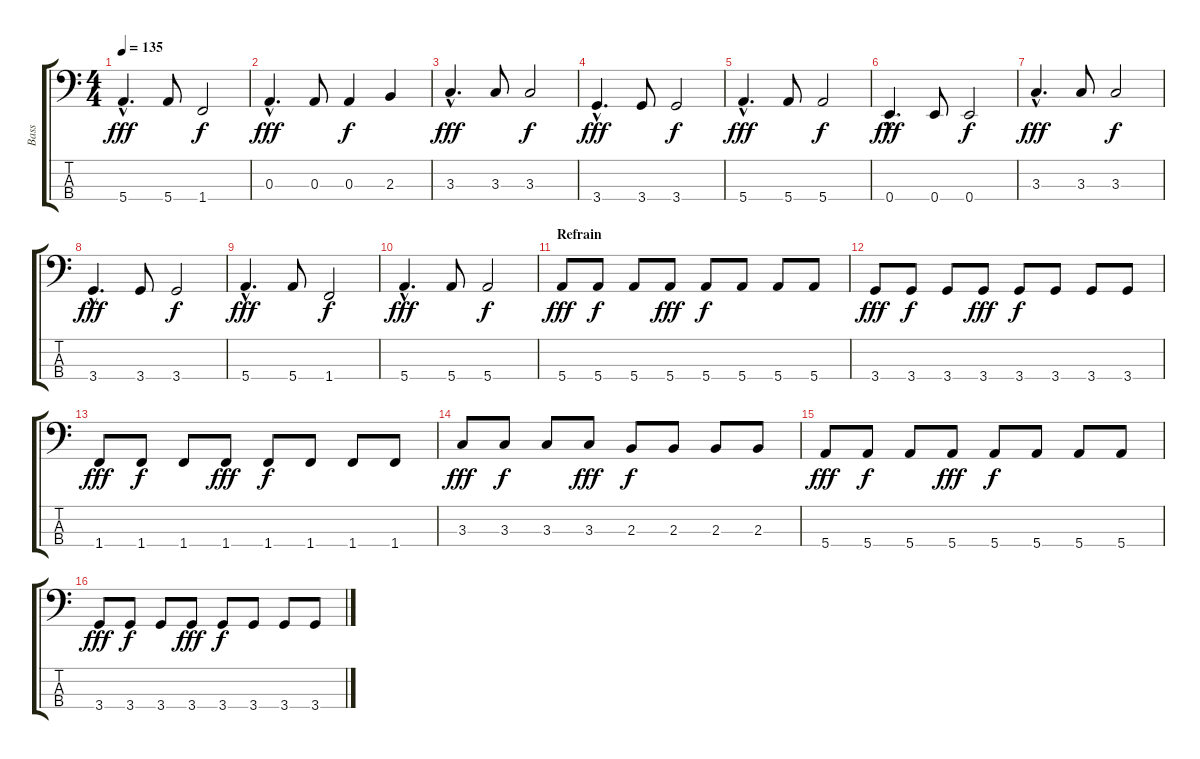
\track ("Bass" "Bass") {instrument electricbassfinger}
\staff {score tabs}
\tuning (G2 D2 A1 E1) {hide}
\ts (4 4)
\tempo 135
\clef f4
\ks c
5.4{hac}.4{d dy fff} 5.4.8 1.4.2{dy f} |
0.3{hac}.4{d dy fff} 0.3.8 0.3.4{dy f} 2.3.4 |
3.3{hac}.4{d dy fff} 3.3.8 3.3.2{dy f} |
3.4{hac}.4{d dy fff} 3.4.8 3.4.2{dy f} |
5.4{hac}.4{d dy fff} 5.4.8 5.4.2{dy f} |
0.4{hac}.4{d dy fff} 0.4.8 0.4.2{dy f} |
3.3{hac}.4{d dy fff} 3.3.8 3.3.2{dy f} |
3.4{hac}.4{d dy fff} 3.4.8 3.4.2{dy f} |
5.4{hac}.4{d dy fff} 5.4.8 1.4.2{dy f} |
5.4{hac}.4{d dy fff} 5.4.8 5.4.2{dy f} |
\section ("" "Refrain")
5.4.8{dy fff} 5.4.8{dy f} 5.4.8 5.4.8{dy fff} 5.4.8{dy f} 5.4.8 5.4.8 5.4.8 |
3.4.8{dy fff} 3.4.8{dy f} 3.4.8 3.4.8{dy fff} 3.4.8{dy f} 3.4.8 3.4.8 3.4.8 |
1.4.8{dy fff} 1.4.8{dy f} 1.4.8 1.4.8{dy fff} 1.4.8{dy f} 1.4.8 1.4.8 1.4.8 |
3.3.8{dy fff} 3.3.8{dy f} 3.3.8 3.3.8{dy fff} 2.3.8{dy f} 2.3.8 2.3.8 2.3.8 |
5.4.8{dy fff} 5.4.8{dy f} 5.4.8 5.4.8{dy fff} 5.4.8{dy f} 5.4.8 5.4.8 5.4.8 |
3.4.8{dy fff} 3.4.8{dy f} 3.4.8 3.4.8{dy fff} 3.4.8{dy f} 3.4.8 3.4.8 3.4.8
